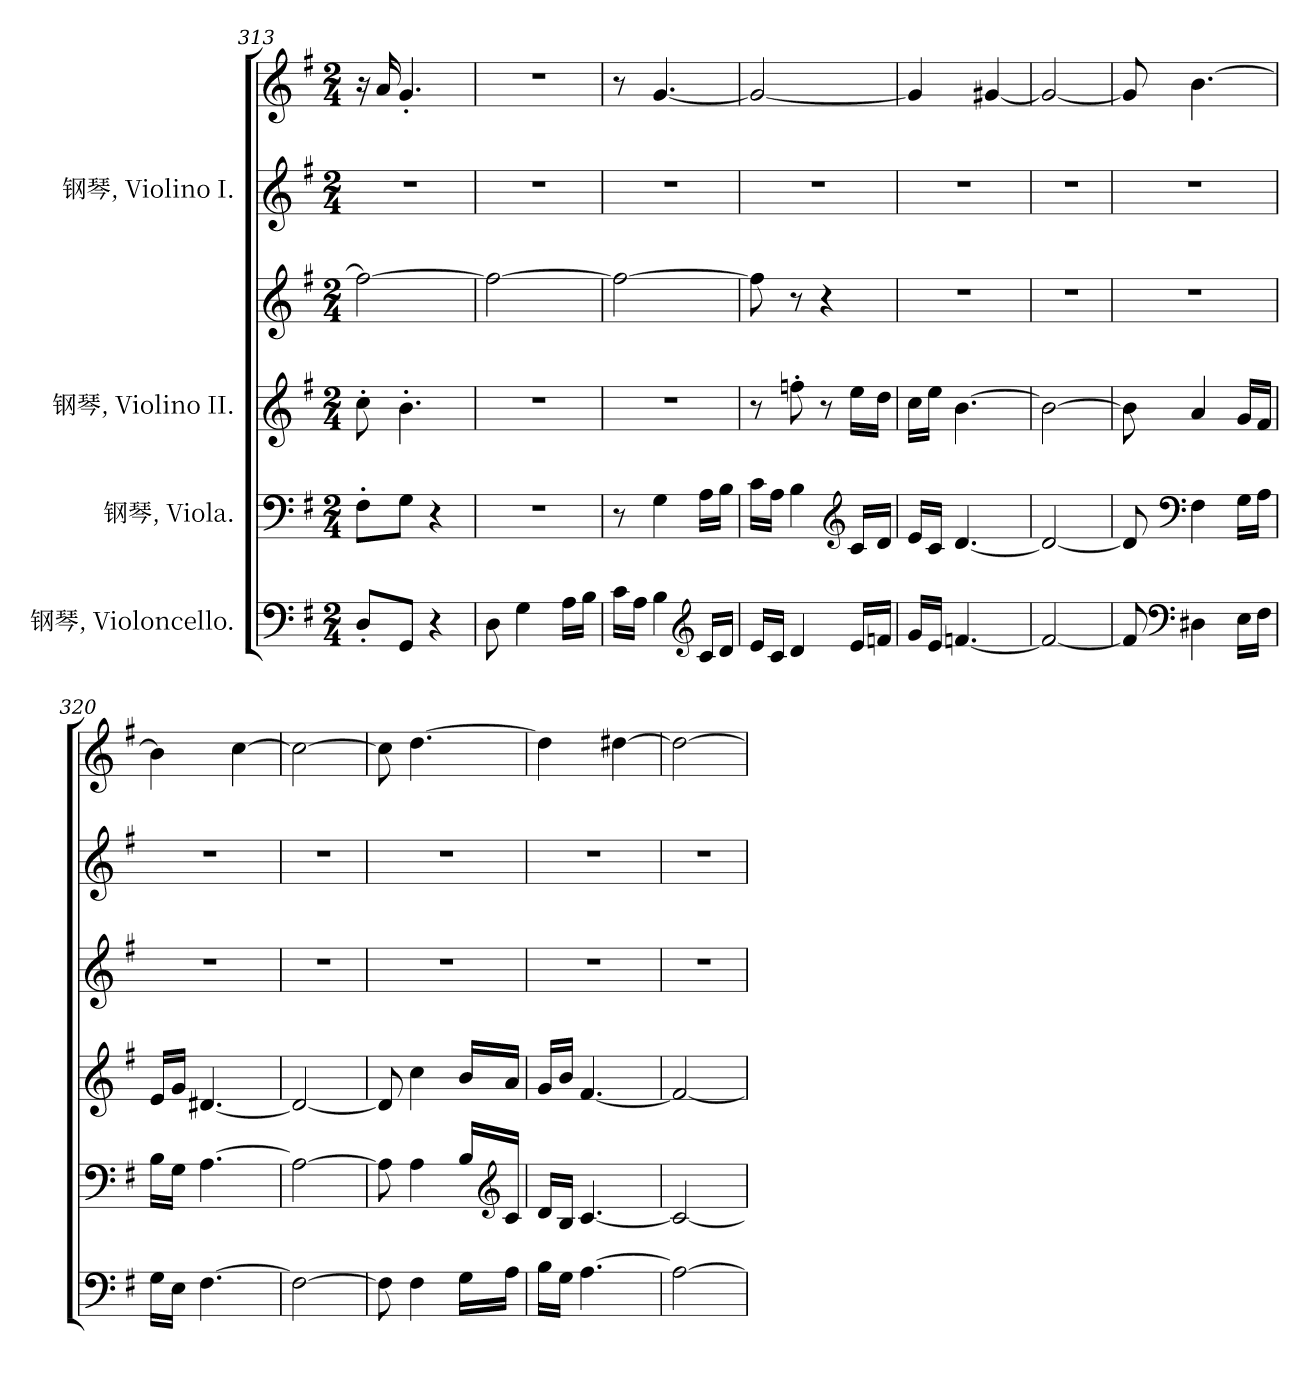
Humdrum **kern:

**kern	**kern	**kern	**kern	**kern	**kern
*part4	*part3	*part2	*part2	*part1	*part1
*staff6	*staff5	*staff4	*staff3	*staff2	*staff1
*I"钢琴, Violoncello.	*I"钢琴, Viola.	*I"钢琴, Violino II.	*	*I"钢琴, Violino I.	*
*clefF4	*clefF4	*clefG2	*clefG2	*clefG2	*clefG2
*k[f#]	*k[f#]	*k[f#]	*k[f#]	*k[f#]	*k[f#]
*M2/4	*M2/4	*M2/4	*M2/4	*M2/4	*M2/4
=313	=313	=313	=313	=313	=313
8D'/L	8F#'\L	8cc'\	2ff\_	2r	16r
.	.	.	.	.	16a/
8GG/J	8G\J	4.b'\	.	.	4.g'/
4r	4r	.	.	.	.
=314	=314	=314	=314	=314	=314
8D\	2r	2r	2ff\_	2r	2r
4G\	.	.	.	.	.
16A\LL	.	.	.	.	.
16B\JJ	.	.	.	.	.
=315	=315	=315	=315	=315	=315
16c\LL	8r	2r	2ff\_	2r	8r
16A\JJ	.	.	.	.	.
4B\	4G\	.	.	.	[4.g/
*clefG2	*	*	*	*	*
16c/LL	16A\LL	.	.	.	.
16d/JJ	16B\JJ	.	.	.	.
=316	=316	=316	=316	=316	=316
16e/LL	16c\LL	8r	8ff\]	2r	2g/_
16c/JJ	16A\JJ	.	.	.	.
4d/	4B\	8ffn'\	8r	.	.
.	.	8r	4r	.	.
*	*clefG2	*	*	*	*
16e/LL	16c/LL	16ee\LL	.	.	.
16fn/JJ	16d/JJ	16dd\JJ	.	.	.
=317	=317	=317	=317	=317	=317
16g/LL	16e/LL	16cc\LL	2r	2r	4g/]
16e/JJ	16c/JJ	16ee\JJ	.	.	.
[4.fn/	[4.d/	[4.b\	.	.	.
.	.	.	.	.	[4g#X/
=318	=318	=318	=318	=318	=318
2f/_	2d/_	2b\_	2r	2r	2g#/_
!!LO:PB:g=z
=319	=319	=319	=319	=319	=319
8f/]	8d/]	8b\]	2r	2r	8g#/]
*clefF4	*clefF4	*	*	*	*
4D#X\	4F#\	4a/	.	.	[4.b\
16E\LL	16G\LL	16g/LL	.	.	.
16F#\JJ	16A\JJ	16f#/JJ	.	.	.
=320	=320	=320	=320	=320	=320
16G\LL	16B\LL	16e/LL	2r	2r	4b\]
16E\JJ	16G\JJ	16g/JJ	.	.	.
[4.F#\	[4.A\	[4.d#X/	.	.	.
.	.	.	.	.	[4cc\
=321	=321	=321	=321	=321	=321
2F#\_	2A\_	2d#/_	2r	2r	2cc\_
=322	=322	=322	=322	=322	=322
8F#\]	8A\]	8d#/]	2r	2r	8cc\]
4F#\	4A\	4cc\	.	.	[4.dd\
16G\LL	16B/LL	16b/LL	.	.	.
*	*clefG2	*	*	*	*
16A\JJ	16c/JJ	16a/JJ	.	.	.
=323	=323	=323	=323	=323	=323
16B\LL	16d/LL	16g/LL	2r	2r	4dd\]
16G\JJ	16B/JJ	16b/JJ	.	.	.
[4.A\	[4.c/	[4.f#/	.	.	.
.	.	.	.	.	[4dd#X\
=324	=324	=324	=324	=324	=324
2A\_	2c/_	2f#/_	2r	2r	2dd#\_
=	=	=	=	=	=
*-	*-	*-	*-	*-	*-
